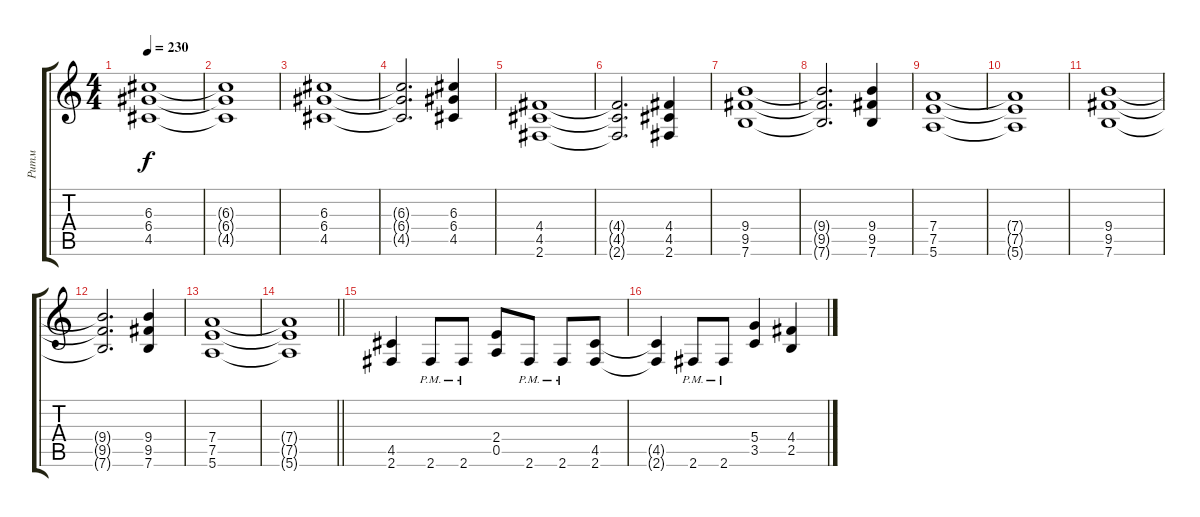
\track ("Ритм" "Ритм") {instrument distortionguitar}
\staff {score tabs}
\tuning (E4 B3 G3 D3 A2 E2) {hide}
\ts (4 4)
\tempo 230
\clef g2
\ks c
(6.3 6.4 4.5).1{dy f} |
(6.3{t} 6.4{t} 4.5{t}).1 |
(6.3 6.4 4.5).1 |
(6.3{t} 6.4{t} 4.5{t}).2{d} (6.3 6.4 4.5).4 |
(4.4 4.5 2.6).1 |
(4.4{t} 4.5{t} 2.6{t}).2{d} (4.4 4.5 2.6).4 |
(9.4 9.5 7.6).1 |
(9.4{t} 9.5{t} 7.6{t}).2{d} (9.4 9.5 7.6).4 |
(7.4 7.5 5.6).1 |
(7.4{t} 7.5{t} 5.6{t}).1 |
(9.4 9.5 7.6).1 |
(9.4{t} 9.5{t} 7.6{t}).2{d} (9.4 9.5 7.6).4 |
(7.4 7.5 5.6).1 |
\barLineRight lightlight
(7.4{t} 7.5{t} 5.6{t}).1 |
(4.5 2.6).4 2.6{pm}.8 2.6{pm}.8 (2.4 0.5).8 2.6{pm}.8 2.6{pm}.8 (4.5 2.6).8 |
(4.5{t} 2.6{t}).4 2.6{pm}.8 2.6{pm}.8 (5.4 3.5).4 (4.4 2.5).4
